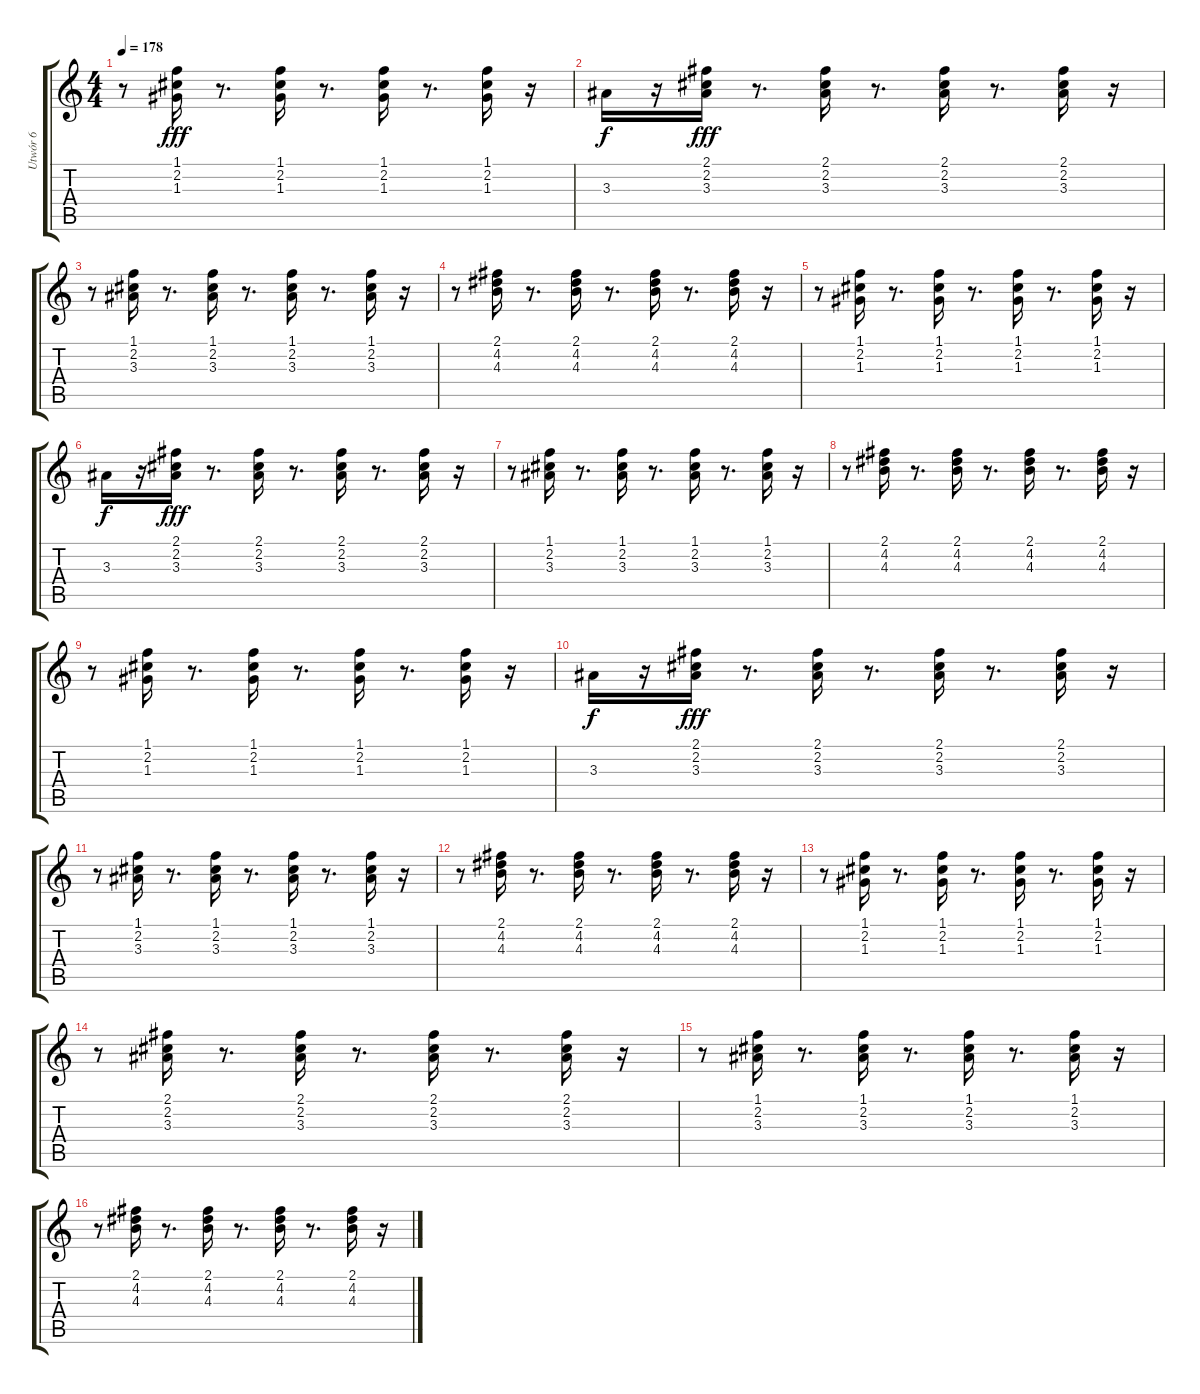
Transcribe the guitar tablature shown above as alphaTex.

\track ("Utwór 6" "Utwór 6") {instrument acousticguitarsteel}
\staff {score tabs}
\tuning (E4 B3 G3 D3 A2 E2) {hide}
\ts (4 4)
\tempo 178
\clef g2
\ks c
r.8{dy fff} (1.1 2.2 1.3).16 r.8{d} (1.1 2.2 1.3).16 r.8{d} (1.1 2.2 1.3).16 r.8{d} (1.1 2.2 1.3).16 r.16 |
3.3.16{dy f} r.16 (2.1 2.2 3.3).16{dy fff} r.8{d} (2.1 2.2 3.3).16 r.8{d} (2.1 2.2 3.3).16 r.8{d} (2.1 2.2 3.3).16 r.16 |
r.8 (1.1 2.2 3.3).16 r.8{d} (1.1 2.2 3.3).16 r.8{d} (1.1 2.2 3.3).16 r.8{d} (1.1 2.2 3.3).16 r.16 |
r.8 (2.1 4.2 4.3).16 r.8{d} (2.1 4.2 4.3).16 r.8{d} (2.1 4.2 4.3).16 r.8{d} (2.1 4.2 4.3).16 r.16 |
r.8 (1.1 2.2 1.3).16 r.8{d} (1.1 2.2 1.3).16 r.8{d} (1.1 2.2 1.3).16 r.8{d} (1.1 2.2 1.3).16 r.16 |
3.3.16{dy f} r.16 (2.1 2.2 3.3).16{dy fff} r.8{d} (2.1 2.2 3.3).16 r.8{d} (2.1 2.2 3.3).16 r.8{d} (2.1 2.2 3.3).16 r.16 |
r.8 (1.1 2.2 3.3).16 r.8{d} (1.1 2.2 3.3).16 r.8{d} (1.1 2.2 3.3).16 r.8{d} (1.1 2.2 3.3).16 r.16 |
r.8 (2.1 4.2 4.3).16 r.8{d} (2.1 4.2 4.3).16 r.8{d} (2.1 4.2 4.3).16 r.8{d} (2.1 4.2 4.3).16 r.16 |
r.8 (1.1 2.2 1.3).16 r.8{d} (1.1 2.2 1.3).16 r.8{d} (1.1 2.2 1.3).16 r.8{d} (1.1 2.2 1.3).16 r.16 |
3.3.16{dy f} r.16 (2.1 2.2 3.3).16{dy fff} r.8{d} (2.1 2.2 3.3).16 r.8{d} (2.1 2.2 3.3).16 r.8{d} (2.1 2.2 3.3).16 r.16 |
r.8 (1.1 2.2 3.3).16 r.8{d} (1.1 2.2 3.3).16 r.8{d} (1.1 2.2 3.3).16 r.8{d} (1.1 2.2 3.3).16 r.16 |
r.8 (2.1 4.2 4.3).16 r.8{d} (2.1 4.2 4.3).16 r.8{d} (2.1 4.2 4.3).16 r.8{d} (2.1 4.2 4.3).16 r.16 |
r.8 (1.1 2.2 1.3).16 r.8{d} (1.1 2.2 1.3).16 r.8{d} (1.1 2.2 1.3).16 r.8{d} (1.1 2.2 1.3).16 r.16 |
r.8 (2.1 2.2 3.3).16 r.8{d} (2.1 2.2 3.3).16 r.8{d} (2.1 2.2 3.3).16 r.8{d} (2.1 2.2 3.3).16 r.16 |
r.8 (1.1 2.2 3.3).16 r.8{d} (1.1 2.2 3.3).16 r.8{d} (1.1 2.2 3.3).16 r.8{d} (1.1 2.2 3.3).16 r.16 |
r.8 (2.1 4.2 4.3).16 r.8{d} (2.1 4.2 4.3).16 r.8{d} (2.1 4.2 4.3).16 r.8{d} (2.1 4.2 4.3).16 r.16
